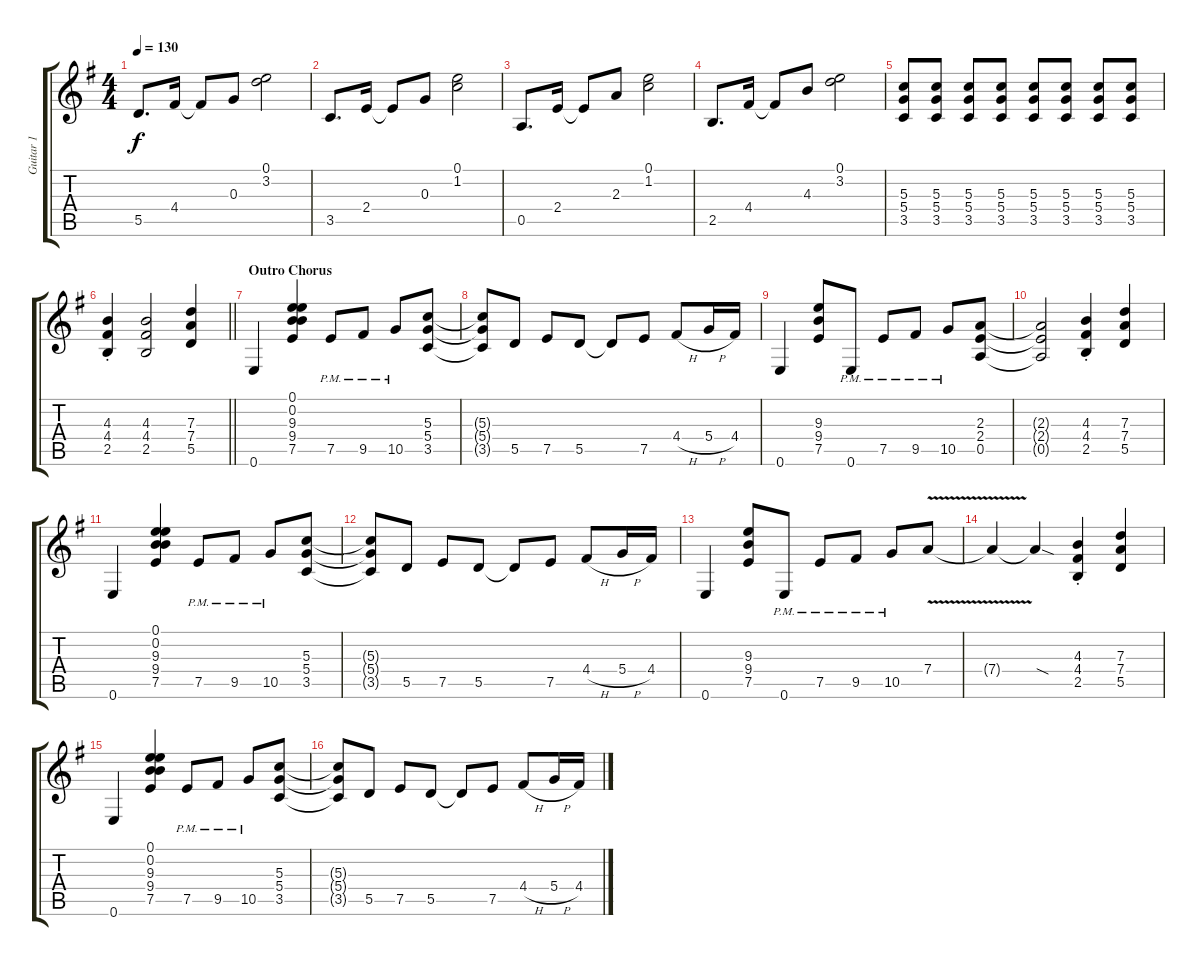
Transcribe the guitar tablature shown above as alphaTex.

\track ("Guitar 1" "Guitar 1") {instrument overdrivenguitar}
\staff {score tabs}
\tuning (E4 B3 G3 D3 A2 E2) {hide}
\ts (4 4)
\tempo 130
\clef g2
\ks g
5.5.8{d dy f} 4.4.16 4.4{t}.8 0.3.8 (0.1 3.2).2 |
3.5.8{d} 2.4.16 2.4{t}.8 0.3.8 (0.1 1.2).2 |
0.5.8{d} 2.4.16 2.4{t}.8 2.3.8 (0.1 1.2).2 |
2.5.8{d} 4.4.16 4.4{t}.8 4.3.8 (0.1 3.2).2 |
(5.3 5.4 3.5).8 (5.3 5.4 3.5).8 (5.3 5.4 3.5).8 (5.3 5.4 3.5).8 (5.3 5.4 3.5).8 (5.3 5.4 3.5).8 (5.3 5.4 3.5).8 (5.3 5.4 3.5).8 |
\barLineRight lightlight
(4.3{st} 4.4{st} 2.5{st}).4 (4.3 4.4 2.5).2 (7.3 7.4 5.5).4 |
\section ("" "Outro Chorus")
0.6.4 (0.1 0.2 9.3 9.4 7.5).4 7.5{pm}.8 9.5{pm}.8 10.5{pm}.8 (5.3 5.4 3.5).8 |
(5.3{t} 5.4{t} 3.5{t}).8 5.5.8 7.5.8 5.5.8 5.5{t}.8 7.5.8 4.4{h}.8 5.4{h}.16 4.4.16 |
0.6.4 (9.3 9.4 7.5).8 0.6{pm}.8 7.5{pm}.8 9.5{pm}.8 10.5{pm}.8 (2.3 2.4 0.5).8 |
(2.3{t} 2.4{t} 0.5{t}).2 (4.3{st} 4.4{st} 2.5{st}).4 (7.3 7.4 5.5).4 |
0.6.4 (0.1 0.2 9.3 9.4 7.5).4 7.5{pm}.8 9.5{pm}.8 10.5{pm}.8 (5.3 5.4 3.5).8 |
(5.3{t} 5.4{t} 3.5{t}).8 5.5.8 7.5.8 5.5.8 5.5{t}.8 7.5.8 4.4{h}.8 5.4{h}.16 4.4.16 |
0.6.4 (9.3 9.4 7.5).8 0.6{pm}.8 7.5{pm}.8 9.5{pm}.8 10.5{pm}.8 7.4{v}.8 |
7.4{t}.4 7.4{sod t}.4 (4.3{st} 4.4{st} 2.5{st}).4 (7.3 7.4 5.5).4 |
0.6.4 (0.1 0.2 9.3 9.4 7.5).4 7.5{pm}.8 9.5{pm}.8 10.5{pm}.8 (5.3 5.4 3.5).8 |
(5.3{t} 5.4{t} 3.5{t}).8 5.5.8 7.5.8 5.5.8 5.5{t}.8 7.5.8 4.4{h}.8 5.4{h}.16 4.4.16
